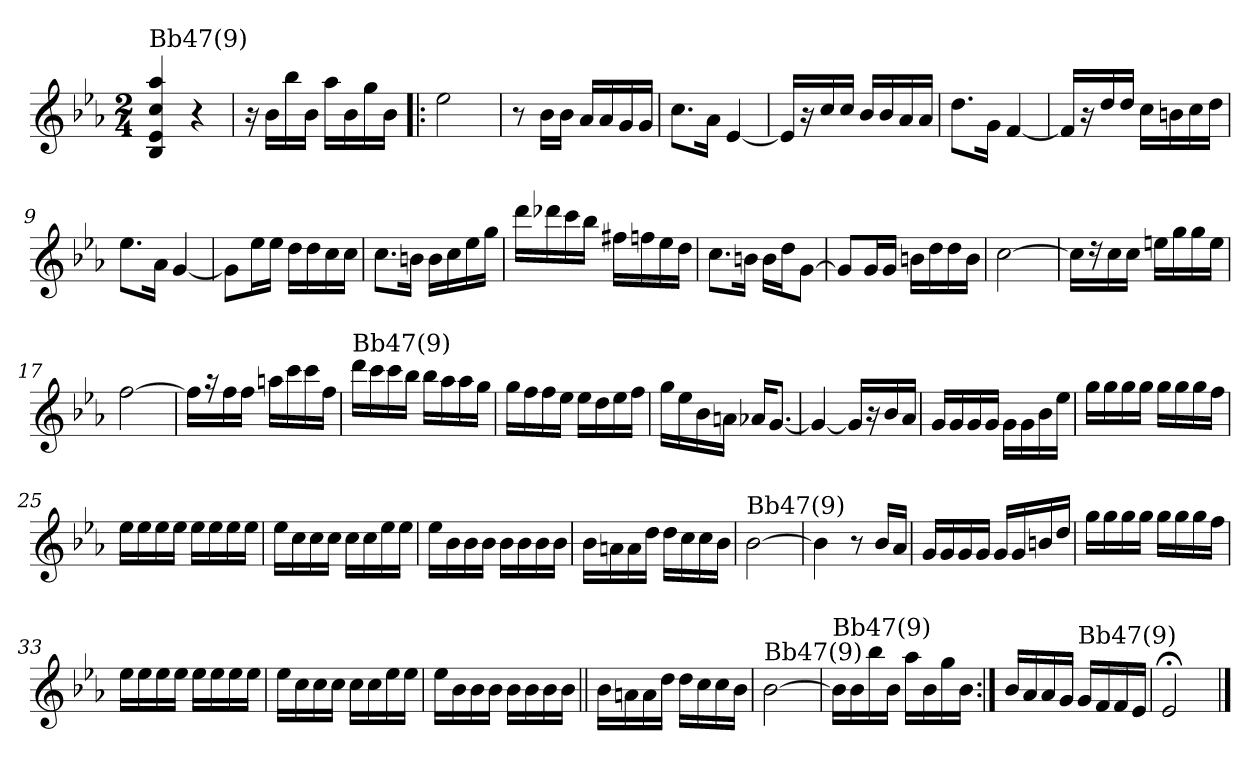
**kern
*part1
*staff1
*clefG2
*k[b-e-a-]
*E-:
*M2/4
=1
!LO:TX:a:t=Bb47(9)
4B-/ 4e-/ 4cc/ 4aa-/
4r
=2
16r
16b-\LL
16bb-\
16b-\JJ
16aa-\LL
16b-\
16gg\
16b-\JJ
=3!|:
2ee-\
=4
8r
16b-\LL
16b-\JJ
16a-/LL
16a-/
16g/
16g/JJ
=5
8.cc\L
16a-\Jk
[4e-/
!!LO:LB:g=z
=6
16e-/KL]
16r
16cc/L
16cc/JJ
16b-/LL
16b-/
16a-/
16a-/JJ
=7
8.dd\L
16g\Jk
[4f/
=8
16f/KL]
16r
16dd/L
16dd/JJ
16cc\LL
16bn\
16cc\
16dd\JJ
=9
8.ee-\L
16a-\Jk
[4g/
=10
8g\L]
16ee-\L
16ee-\JJ
16dd\LL
16dd\
16cc\
16cc\JJ
!!LO:LB:g=z
=11
8.cc\L
16bn\Jk
16b\LL
16cc\
16ee-\
16gg\JJ
=12
16ddd\LL
16ddd-X\
16ccc\
16bb-\JJ
16ff#X\LL
16ffn\
16ee-\
16dd\JJ
=13
8.cc\L
16bn\Jk
16b\LL
16dd\J
[8g\J
=14
8g/L]
16g/L
16g/JJ
16bn\LL
16dd\
16dd\
16b\JJ
=15
[2cc\
!!LO:LB:g=z
=16
16cc\KL]
16r
16cc\L
16cc\JJ
16een\LL
16gg\
16gg\
16ee\JJ
=17
[2ff\
=18
16ff\KL]
16r
16ff\L
16ff\JJ
16aan\LL
16ccc\
16ccc\
16ff\JJ
=19
!LO:TX:a:t=Bb47(9)
16ddd\LL
16ccc\
16ccc\
16bb-\JJ
16bb-\LL
16aa-\
16aa-\
16gg\JJ
=20
16gg\LL
16ff\
16ff\
16ee-\JJ
16ee-\LL
16dd\
16ee-\
16ff\JJ
!!LO:LB:g=z
=21
16gg\LL
16ee-\
16b-\
16an\JJ
16a-X/KL
[8.g/J
=22
4g/_
16g/KL]
16r
16b-/L
16a-/JJ
=23
16g/LL
16g/
16g/
16g/JJ
16g\LL
16g\
16b-\
16ee-\JJ
=24
16gg\LL
16gg\
16gg\
16gg\JJ
16gg\LL
16gg\
16gg\
16ff\JJ
=25
16ee-\LL
16ee-\
16ee-\
16ee-\JJ
16ee-\LL
16ee-\
16ee-\
16ee-\JJ
!!LO:LB:g=z
=26
16ee-\LL
16cc\
16cc\
16cc\JJ
16cc\LL
16cc\
16ee-\
16ee-\JJ
=27
16ee-\LL
16b-\
16b-\
16b-\JJ
16b-\LL
16b-\
16b-\
16b-\JJ
=28
16b-\LL
16an\
16a\
16dd\JJ
16dd\LL
16cc\
16cc\
16b-\JJ
=29
!LO:TX:a:t=Bb47(9)
[2b-\
=30
4b-\]
8r
16b-/LL
16a-/JJ
!!LO:LB:g=z
=31
16g/LL
16g/
16g/
16g/JJ
16g/LL
16g/
16bn/
16dd/JJ
=32
16gg\LL
16gg\
16gg\
16gg\JJ
16gg\LL
16gg\
16gg\
16ff\JJ
=33
16ee-\LL
16ee-\
16ee-\
16ee-\JJ
16ee-\LL
16ee-\
16ee-\
16ee-\JJ
=34
16ee-\LL
16cc\
16cc\
16cc\JJ
16cc\LL
16cc\
16ee-\
16ee-\JJ
=35
16ee-\LL
16b-\
16b-\
16b-\JJ
16b-\LL
16b-\
16b-\
16b-\JJ
!!LO:LB:g=z
=36||
16b-\LL
16an\
16a\
16dd\JJ
16dd\LL
16cc\
16cc\
16b-\JJ
=37
!LO:TX:a:t=Bb47(9)
[2b-\
=38
!LO:TX:a:t=Bb47(9)
16b-\LL]
16b-\
16bb-\
16b-\JJ
16aa-\LL
16b-\
16gg\
16b-\JJ
=39:|!
*^
16b-/LL	4ryy
16a-/	.
16a-/	.
16g/JJ	.
!LO:TX:a:t=Bb47(9)	!
16g/LL	8rcyy
16f/	.
16f/	8rcyy
16e-/JJ	.
*v	*v
=40
2e-;/
==
*-
